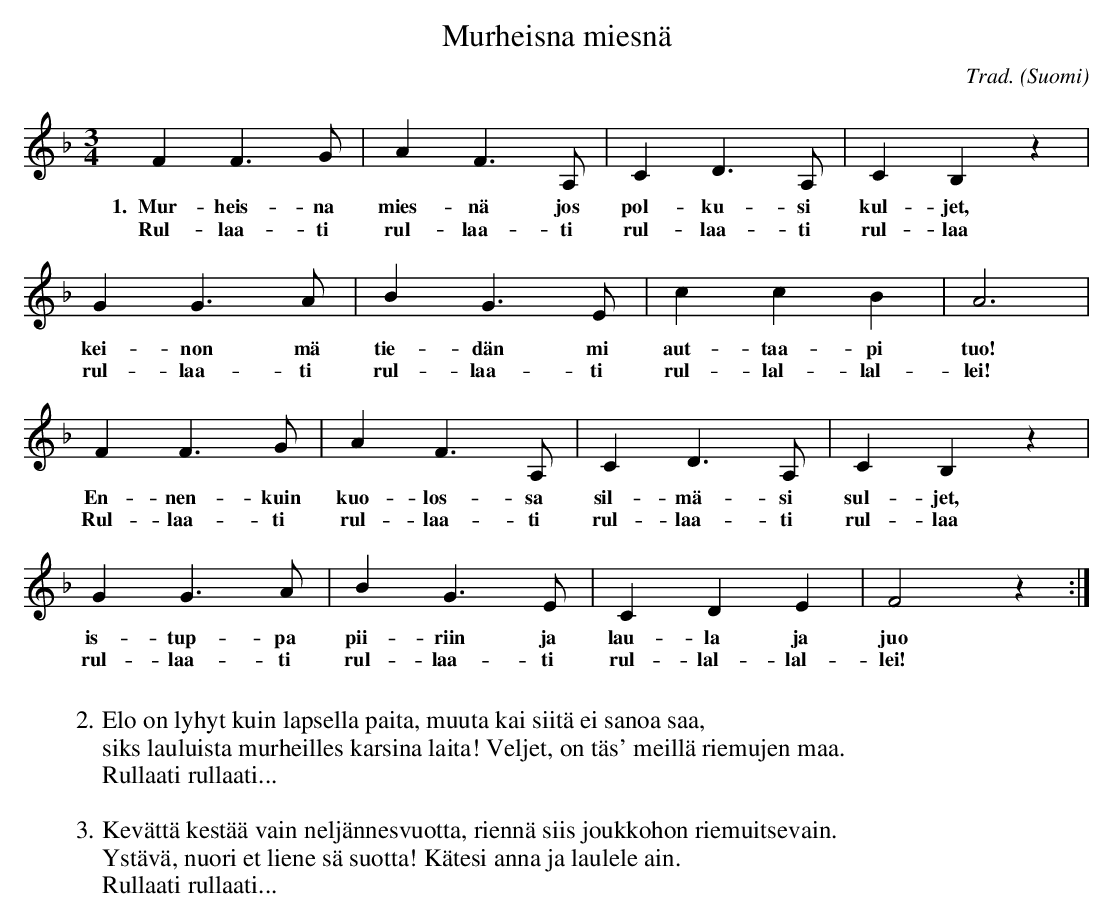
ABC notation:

X:1
T:Murheisna miesnä
C:Trad.
O:Suomi
M:3/4
L:1/4
K:F maj
F F>G | A F>A, | C D>A, | C B, z |
w:1.~~Mur-heis-na | mies-nä jos | pol-ku-si | kul-jet, |
w:Rul-laa-ti | rul-laa-ti | rul-laa-ti | rul-laa |
G G>A | B G>E | c c B | A3 |
w:kei-non mä | tie-dän mi | aut-taa-pi | tuo! |
w:rul-laa-ti | rul-laa-ti | rul-lal-lal- | lei! |
F F>G | A F>A, | C D>A, | C B, z |
w:En-nen-kuin | kuo-los-sa | sil-mä-si | sul-jet, |
w:Rul-laa-ti | rul-laa-ti | rul-laa-ti | rul-laa |
G G>A | B G>E | C D E | F2 z :|
w:is-tup-pa | pii-riin ja | lau-la ja | juo |
w:rul-laa-ti | rul-laa-ti | rul-lal-lal- | lei! |
W:
W:2. Elo on lyhyt kuin lapsella paita, muuta kai siitä ei sanoa saa,
W:siks lauluista murheilles karsina laita! Veljet, on täs' meillä riemujen maa.
W:Rullaati rullaati...
W:
W:3. Kevättä kestää vain neljännesvuotta, riennä siis joukkohon riemuitsevain.
W:Ystävä, nuori et liene sä suotta! Kätesi anna ja laulele ain.
W:Rullaati rullaati...
